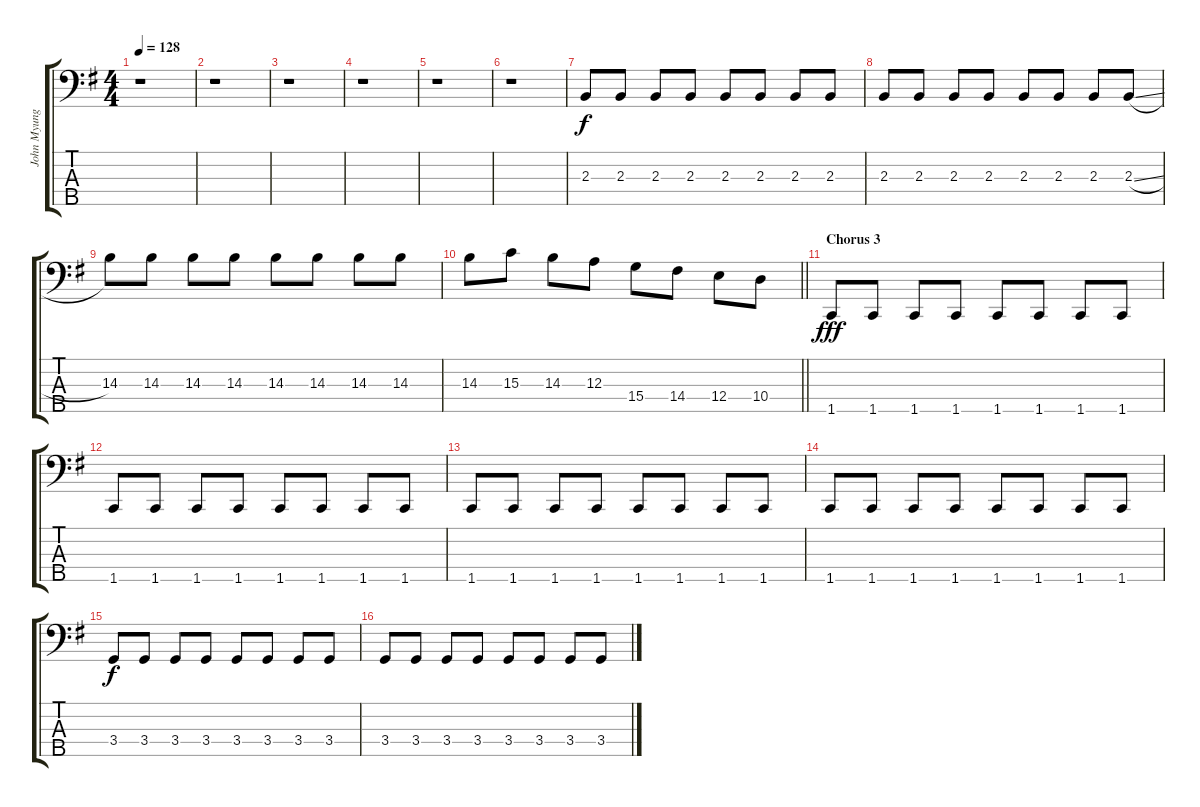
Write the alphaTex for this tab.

\track ("John Myung" "John Myung") {instrument electricbassfinger}
\staff {score tabs}
\tuning (G2 D2 A1 E1 B0) {hide}
\ts (4 4)
\tempo 128
\clef f4
\ks eminor
r.1{dy f} |
r.1 |
r.1 |
r.1 |
r.1 |
r.1 |
2.3.8 2.3.8 2.3.8 2.3.8 2.3.8 2.3.8 2.3.8 2.3.8 |
2.3.8 2.3.8 2.3.8 2.3.8 2.3.8 2.3.8 2.3.8 2.3{sl}.8 |
14.3.8 14.3.8 14.3.8 14.3.8 14.3.8 14.3.8 14.3.8 14.3.8 |
\barLineRight lightlight
14.3.8 15.3.8 14.3.8 12.3.8 15.4.8 14.4.8 12.4.8 10.4.8 |
\section ("" "Chorus 3")
1.5.8{dy fff} 1.5.8 1.5.8 1.5.8 1.5.8 1.5.8 1.5.8 1.5.8 |
1.5.8 1.5.8 1.5.8 1.5.8 1.5.8 1.5.8 1.5.8 1.5.8 |
1.5.8 1.5.8 1.5.8 1.5.8 1.5.8 1.5.8 1.5.8 1.5.8 |
1.5.8 1.5.8 1.5.8 1.5.8 1.5.8 1.5.8 1.5.8 1.5.8 |
3.4.8{dy f} 3.4.8 3.4.8 3.4.8 3.4.8 3.4.8 3.4.8 3.4.8 |
3.4.8 3.4.8 3.4.8 3.4.8 3.4.8 3.4.8 3.4.8 3.4.8
